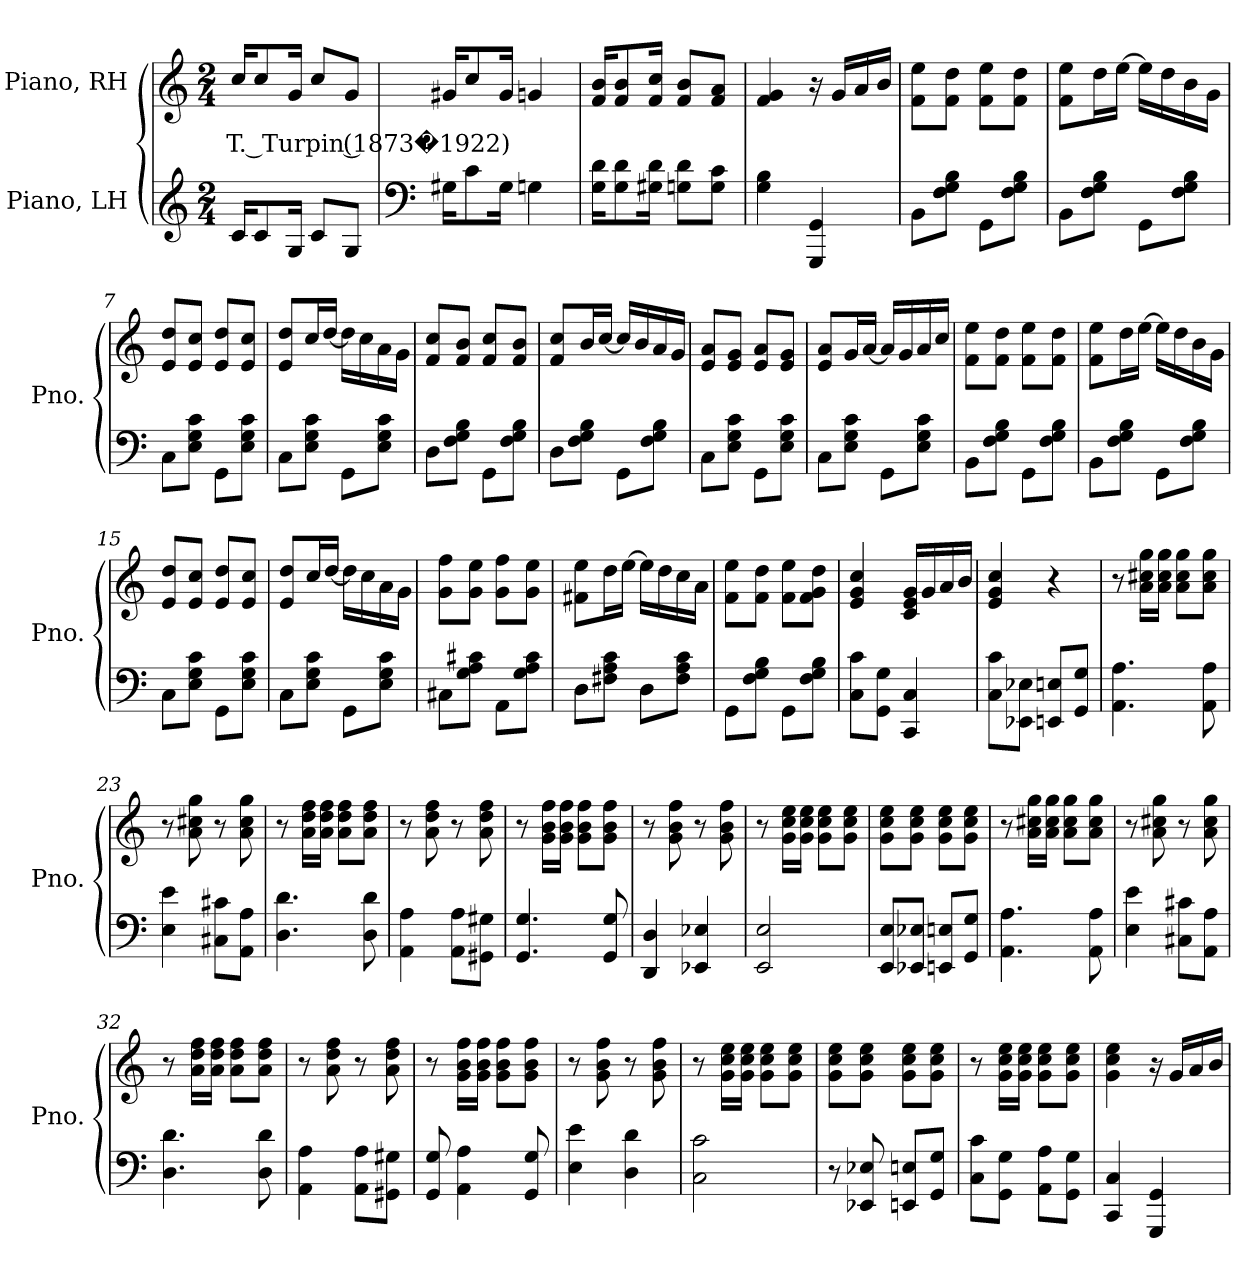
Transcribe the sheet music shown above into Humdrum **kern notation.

**kern	**kern	**text
*part2	*part1	*part1
*staff2	*staff1	*staff1
*I"Piano, LH	*I"Piano, RH	*
*I'Pno.	*I'Pno.	*
*clefG2	*clefG2	*
*k[]	*k[]	*
*M2/4	*M2/4	*
*MM72	*MM72	*
=1	=1	=1
!	!	!LO:LY:b
16c/KL	16cc/KL	T. Turpin (1873�1922)
8c/	8cc/	.
16G/Jk	16g/Jk	.
8c/L	8cc/L	.
8G/J	8g/J	.
=2	=2	=2
*clefF4	*	*
16G#X\KL	16g#X/KL	.
8c\	8cc/	.
16G#\Jk	16g#/Jk	.
4Gn\	4gn/	.
=3	=3	=3
16G\ 16d\KL	16f/ 16b/KL	.
8G\ 8d\	8f/ 8b/	.
16G#X\ 16d\Jk	16f/ 16cc/Jk	.
8Gn\ 8d\L	8f/ 8b/L	.
8G\ 8c\J	8f/ 8a/J	.
=4	=4	=4
4G\ 4B\	4f/ 4g/	.
4GGG/ 4GG/	16r	.
.	16g/LL	.
.	16a/	.
.	16b/JJ	.
!!LO:LB:g=z
=5	=5	=5
8BB\L	8f\ 8ee\L	.
8F\ 8G\ 8B\J	8f\ 8dd\J	.
8GG\L	8f\ 8ee\L	.
8F\ 8G\ 8B\J	8f\ 8dd\J	.
=6	=6	=6
8BB\L	8f\ 8ee\L	.
8F\ 8G\ 8B\J	16dd\L	.
.	[16ee\JJ	.
8GG\L	16ee\LL]	.
.	16dd\	.
8F\ 8G\ 8B\J	16b\	.
.	16g\JJ	.
=7	=7	=7
8C\L	8e/ 8dd/L	.
8E\ 8G\ 8c\J	8e/ 8cc/J	.
8GG\L	8e/ 8dd/L	.
8E\ 8G\ 8c\J	8e/ 8cc/J	.
=8	=8	=8
8C\L	8e/ 8dd/L	.
8E\ 8G\ 8c\J	16cc/L	.
.	[16dd/JJ	.
8GG\L	16dd\LL]	.
.	16cc\	.
8E\ 8G\ 8c\J	16a\	.
.	16g\JJ	.
=9	=9	=9
8D\L	8f/ 8cc/L	.
8F\ 8G\ 8B\J	8f/ 8b/J	.
8GG\L	8f/ 8cc/L	.
8F\ 8G\ 8B\J	8f/ 8b/J	.
=10	=10	=10
8D\L	8f/ 8cc/L	.
8F\ 8G\ 8B\J	16b/L	.
.	[16cc/JJ	.
8GG\L	16cc/LL]	.
.	16b/	.
8F\ 8G\ 8B\J	16a/	.
.	16g/JJ	.
!!LO:LB:g=z
=11	=11	=11
8C\L	8e/ 8a/L	.
8E\ 8G\ 8c\J	8e/ 8g/J	.
8GG\L	8e/ 8a/L	.
8E\ 8G\ 8c\J	8e/ 8g/J	.
=12	=12	=12
8C\L	8e/ 8a/L	.
8E\ 8G\ 8c\J	16g/L	.
.	[16a/JJ	.
8GG\L	16a/LL]	.
.	16g/	.
8E\ 8G\ 8c\J	16a/	.
.	16cc/JJ	.
=13	=13	=13
8BB\L	8f\ 8ee\L	.
8F\ 8G\ 8B\J	8f\ 8dd\J	.
8GG\L	8f\ 8ee\L	.
8F\ 8G\ 8B\J	8f\ 8dd\J	.
=14	=14	=14
8BB\L	8f\ 8ee\L	.
8F\ 8G\ 8B\J	16dd\L	.
.	[16ee\JJ	.
8GG\L	16ee\LL]	.
.	16dd\	.
8F\ 8G\ 8B\J	16b\	.
.	16g\JJ	.
=15	=15	=15
8C\L	8e/ 8dd/L	.
8E\ 8G\ 8c\J	8e/ 8cc/J	.
8GG\L	8e/ 8dd/L	.
8E\ 8G\ 8c\J	8e/ 8cc/J	.
=16	=16	=16
8C\L	8e/ 8dd/L	.
8E\ 8G\ 8c\J	16cc/L	.
.	[16dd/JJ	.
8GG\L	16dd\LL]	.
.	16cc\	.
8E\ 8G\ 8c\J	16a\	.
.	16g\JJ	.
!!LO:LB:g=z
=17	=17	=17
8C#X\L	8g\ 8ff\L	.
8G\ 8A\ 8c#X\J	8g\ 8ee\J	.
8AA\L	8g\ 8ff\L	.
8G\ 8A\ 8c#\J	8g\ 8ee\J	.
=18	=18	=18
8D\L	8f#X\ 8ee\L	.
8F#X\ 8A\ 8c\J	16dd\L	.
.	[16ee\JJ	.
8D\L	16ee\LL]	.
.	16dd\	.
8F#\ 8A\ 8c\J	16cc\	.
.	16a\JJ	.
=19	=19	=19
8GG\L	8f\ 8ee\L	.
8F\ 8G\ 8B\J	8f\ 8dd\J	.
8GG\L	8f\ 8ee\L	.
8F\ 8G\ 8B\J	8f\ 8g\ 8dd\J	.
=20	=20	=20
8C\ 8c\L	4e/ 4g/ 4cc/	.
8GG\ 8G\J	.	.
4CC/ 4C/	16c/ 16e/ 16g/LL	.
.	16g/	.
.	16a/	.
.	16b/JJ	.
=21	=21	=21
8C\ 8c\L	4e/ 4g/ 4cc/	.
8EE-X\ 8E-X\J	.	.
8EEn/ 8En/L	4r	.
8GG/ 8G/J	.	.
=22	=22	=22
4.AA\ 4.A\	8r	.
.	16a\ 16cc#X\ 16gg\LL	.
.	16a\ 16cc#\ 16gg\JJ	.
.	8a\ 8cc#\ 8gg\L	.
8AA\ 8A\	8a\ 8cc#\ 8gg\J	.
!!LO:LB:g=z
=23	=23	=23
4E\ 4e\	8r	.
.	8a\ 8cc#X\ 8gg\	.
8C#X\ 8c#X\L	8r	.
8AA\ 8A\J	8a\ 8cc#\ 8gg\	.
=24	=24	=24
4.D\ 4.d\	8r	.
.	16a\ 16dd\ 16ff\LL	.
.	16a\ 16dd\ 16ff\JJ	.
.	8a\ 8dd\ 8ff\L	.
8D\ 8d\	8a\ 8dd\ 8ff\J	.
=25	=25	=25
4AA\ 4A\	8r	.
.	8a\ 8dd\ 8ff\	.
8AA\ 8A\L	8r	.
8GG#X\ 8G#X\J	8a\ 8dd\ 8ff\	.
=26	=26	=26
4.GG/ 4.G/	8r	.
.	16g\ 16b\ 16ff\LL	.
.	16g\ 16b\ 16ff\JJ	.
.	8g\ 8b\ 8ff\L	.
8GG/ 8G/	8g\ 8b\ 8ff\J	.
=27	=27	=27
4DD/ 4D/	8r	.
.	8g\ 8b\ 8ff\	.
4EE-X/ 4E-X/	8r	.
.	8g\ 8b\ 8ff\	.
=28	=28	=28
2EE/ 2E/	8r	.
.	16g\ 16cc\ 16ee\LL	.
.	16g\ 16cc\ 16ee\JJ	.
.	8g\ 8cc\ 8ee\L	.
.	8g\ 8cc\ 8ee\J	.
=29	=29	=29
8EE/ 8E/L	8g\ 8cc\ 8ee\L	.
8EE-X/ 8E-X/J	8g\ 8cc\ 8ee\J	.
8EEn/ 8En/L	8g\ 8cc\ 8ee\L	.
8GG/ 8G/J	8g\ 8cc\ 8ee\J	.
!!LO:LB:g=z
=30	=30	=30
4.AA\ 4.A\	8r	.
.	16a\ 16cc#X\ 16gg\LL	.
.	16a\ 16cc#\ 16gg\JJ	.
.	8a\ 8cc#\ 8gg\L	.
8AA\ 8A\	8a\ 8cc#\ 8gg\J	.
=31	=31	=31
4E\ 4e\	8r	.
.	8a\ 8cc#X\ 8gg\	.
8C#X\ 8c#X\L	8r	.
8AA\ 8A\J	8a\ 8cc#\ 8gg\	.
=32	=32	=32
4.D\ 4.d\	8r	.
.	16a\ 16dd\ 16ff\LL	.
.	16a\ 16dd\ 16ff\JJ	.
.	8a\ 8dd\ 8ff\L	.
8D\ 8d\	8a\ 8dd\ 8ff\J	.
=33	=33	=33
4AA\ 4A\	8r	.
.	8a\ 8dd\ 8ff\	.
8AA\ 8A\L	8r	.
8GG#X\ 8G#X\J	8a\ 8dd\ 8ff\	.
=34	=34	=34
8GG/ 8G/	8r	.
4AA\ 4A\	16g\ 16b\ 16ff\LL	.
.	16g\ 16b\ 16ff\JJ	.
.	8g\ 8b\ 8ff\L	.
8GG/ 8G/	8g\ 8b\ 8ff\J	.
=35	=35	=35
4E\ 4e\	8r	.
.	8g\ 8b\ 8ff\	.
4D\ 4d\	8r	.
.	8g\ 8b\ 8ff\	.
=36	=36	=36
2C\ 2c\	8r	.
.	16g\ 16cc\ 16ee\LL	.
.	16g\ 16cc\ 16ee\JJ	.
.	8g\ 8cc\ 8ee\L	.
.	8g\ 8cc\ 8ee\J	.
!!LO:PB:g=z
=37	=37	=37
8r	8g\ 8cc\ 8ee\L	.
8EE-X/ 8E-X/	8g\ 8cc\ 8ee\J	.
8EEn/ 8En/L	8g\ 8cc\ 8ee\L	.
8GG/ 8G/J	8g\ 8cc\ 8ee\J	.
=38	=38	=38
8C\ 8c\L	8r	.
8GG\ 8G\J	16g\ 16cc\ 16ee\LL	.
.	16g\ 16cc\ 16ee\JJ	.
8AA\ 8A\L	8g\ 8cc\ 8ee\L	.
8GG\ 8G\J	8g\ 8cc\ 8ee\J	.
=39	=39	=39
4CC/ 4C/	4g\ 4cc\ 4ee\	.
4GGG/ 4GG/	16r	.
.	16g/LL	.
.	16a/	.
.	16b/JJ	.
=	=	=
*-	*-	*-
